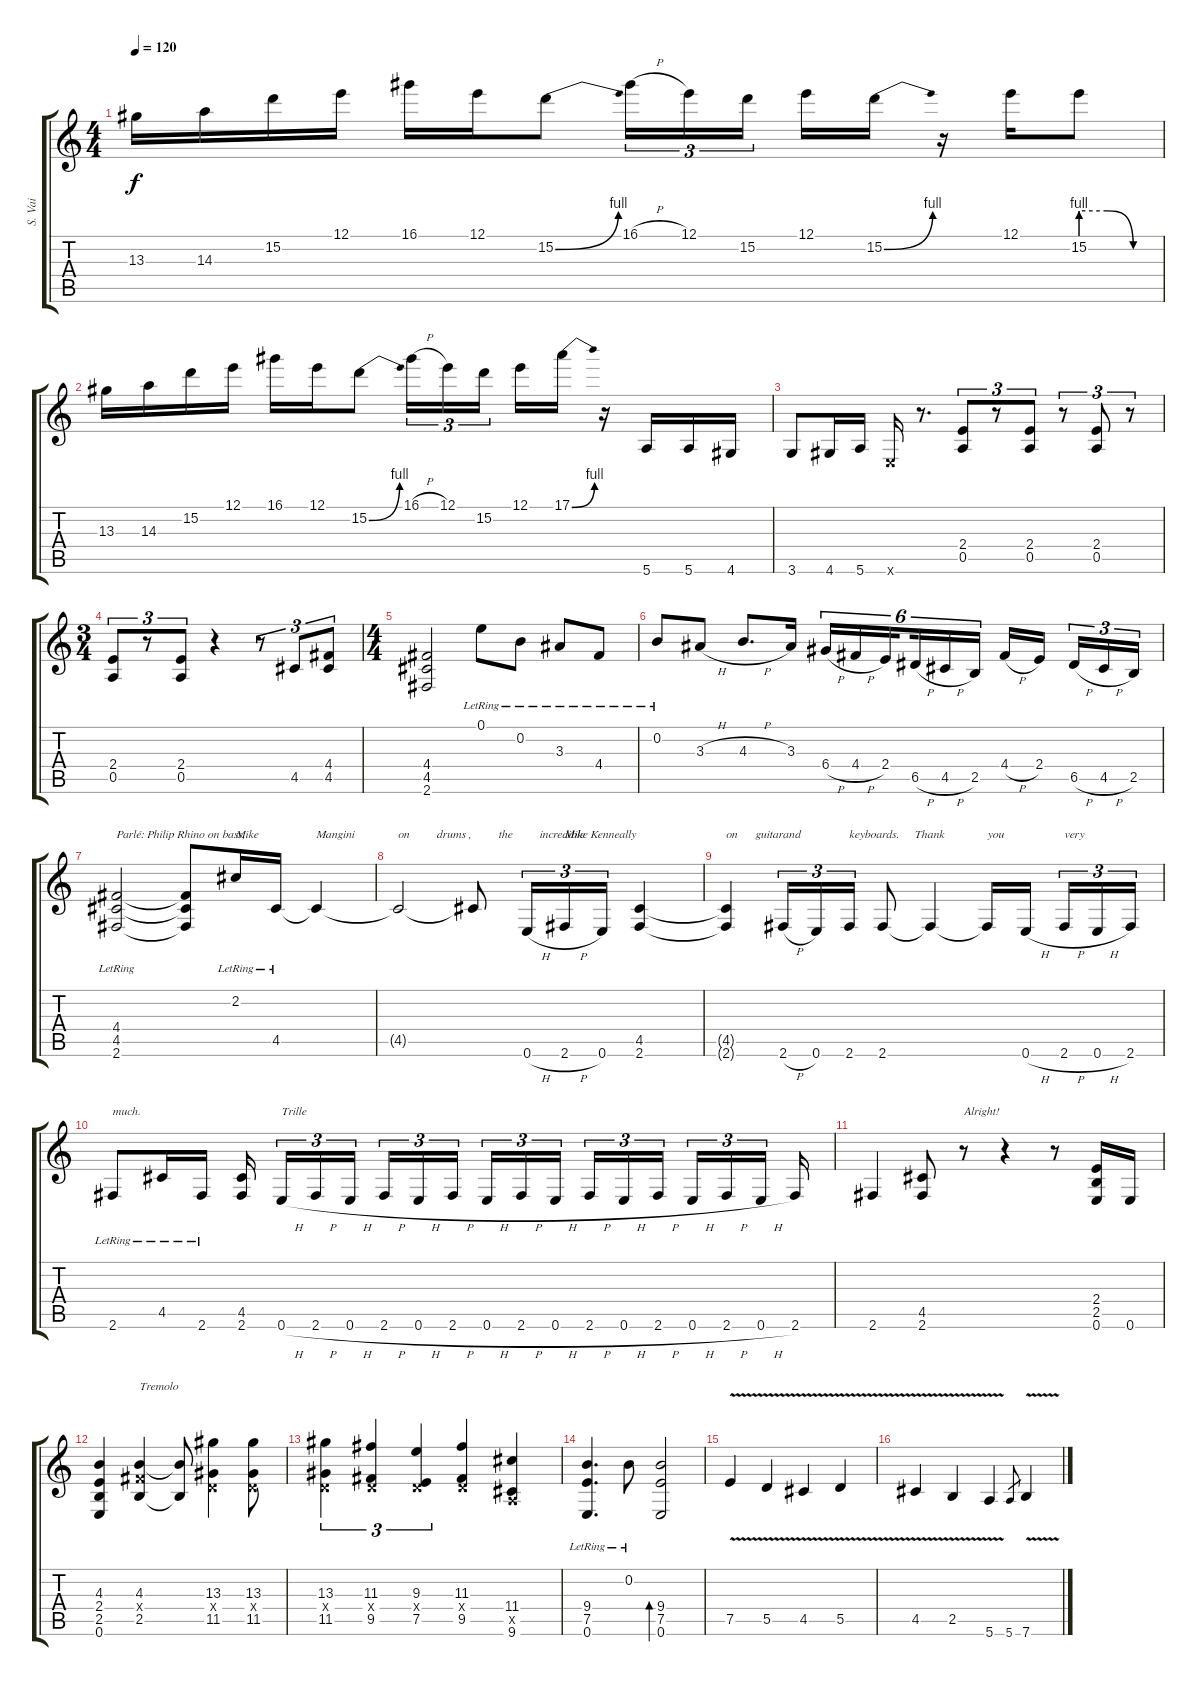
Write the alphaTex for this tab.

\track ("S. Vai" "S. Vai") {instrument distortionguitar}
\staff {score tabs}
\tuning (E4 B3 G3 D3 A2 E2) {hide}
\ts (4 4)
\tempo 120
\clef g2
\ks c
13.3.16{dy f} 14.3.16 15.2.16 12.1.16 16.1.16 12.1.16 15.2{be (bend 0 0 60 4)}.8 16.1{h}.16{tu (3 2)} 12.1.16{tu (3 2)} 15.2.16{tu (3 2) beam splitsecondary} 12.1.16 15.2{be (bend 0 0 60 4)}.16 r.16 12.1.16 15.2{be (custom 0 4 20 4 40 0 60 0)}.8 |
13.3.16 14.3.16 15.2.16 12.1.16 16.1.16 12.1.16 15.2{be (bend 0 0 60 4)}.8 16.1{h}.16{tu (3 2)} 12.1.16{tu (3 2)} 15.2.16{tu (3 2) beam splitsecondary} 12.1.16 17.1{be (bend 0 0 60 4)}.16 r.16 5.6.16 5.6.16 4.6.16 |
3.6.8 4.6.16 5.6.16 0.6{x}.16 r.8{d} (2.4 0.5).8{tu (3 2)} r.8{tu (3 2)} (2.4 0.5).8{tu (3 2)} r.8{tu (3 2)} (2.4 0.5).8{tu (3 2)} r.8{tu (3 2)} |
\ts (3 4)
(2.4 0.5).8{tu (3 2)} r.8{tu (3 2)} (2.4 0.5).8{tu (3 2)} r.4 r.8{tu (3 2)} 4.5.8{tu (3 2)} (4.4 4.5).8{tu (3 2)} |
\ts (4 4)
(4.4 4.5 2.6).2 0.1{lr}.8 0.2{lr}.8 3.3{lr}.8 4.4{lr}.8 |
0.2{lr}.8 3.3{h}.8 4.3{h}.8{d} 3.3.16 6.4{h}.16{tu (6 4)} 4.4{h}.16{tu (6 4)} 2.4.16{tu (6 4) beam splitsecondary} 6.5{h}.16{tu (6 4)} 4.5{h}.16{tu (6 4)} 2.5.16{tu (6 4)} 4.4{h}.16 2.4.16{beam splitsecondary} 6.5{h}.16{tu (3 2)} 4.5{h}.16{tu (3 2)} 2.5.16{tu (3 2)} |
(4.4{lr} 4.5{lr} 2.6{lr}).2{txt "Parlé: Philip Rhino on bass,"} (4.4{t} 4.5{t} 2.6{t}).8 2.2{lr}.16{txt "Mike"} 4.5{lr}.16 4.5{t}.4{txt "Mangini"} |
4.5{t}.2{txt "on         drums ,         the         incredible"} 4.5{t}.8 0.6{h}.16{tu (3 2)} 2.6{h}.16{tu (3 2) txt "Mike Kenneally"} 0.6.16{tu (3 2)} (4.5 2.6).4 |
(4.5{t} 2.6{t}).4{txt "on      guitar"} 2.6{h}.16{tu (3 2) txt "and"} 0.6.16{tu (3 2)} 2.6.16{tu (3 2) txt "keyboards.     Thank"} 2.6.8 2.6{t}.4 2.6{t}.16{txt "you"} 0.6{h}.16{beam splitsecondary} 2.6{h}.16{tu (3 2) txt "very"} 0.6{h}.16{tu (3 2)} 2.6.16{tu (3 2)} |
2.6{lr}.8{txt "much."} 4.5{lr}.16 2.6{lr}.16 (4.5 2.6).16{beam splitsecondary} 0.6{h}.16{tu (3 2) txt "Trille"} 2.6{h}.16{tu (3 2)} 0.6{h}.16{tu (3 2) beam splitsecondary} 2.6{h}.16{tu (3 2)} 0.6{h}.16{tu (3 2)} 2.6{h}.16{tu (3 2) beam splitsecondary} 0.6{h}.16{tu (3 2)} 2.6{h}.16{tu (3 2)} 0.6{h}.16{tu (3 2) beam splitsecondary} 2.6{h}.16{tu (3 2)} 0.6{h}.16{tu (3 2)} 2.6{h}.16{tu (3 2) beam splitsecondary} 0.6{h}.16{tu (3 2)} 2.6{h}.16{tu (3 2)} 0.6{h}.16{tu (3 2) beam splitsecondary} 2.6.16 |
2.6.4 (4.5 2.6).8 r.8{txt "Alright!"} r.4 r.8 (2.4 2.5 0.6).16 0.6.16 |
(4.3 2.4 2.5 0.6).4 (4.3 4.4{x} 2.5).4{txt "Tremolo"} (4.3{t} 2.5{t}).8 (13.3 0.4{x} 11.5).4 (13.3 0.4{x} 11.5).8 |
(13.3 0.4{x} 11.5).4{tu (3 2)} (11.3 0.4{x} 9.5).4{tu (3 2)} (9.3 0.4{x} 7.5).4{tu (3 2)} (11.3 0.4{x} 9.5).4 (11.4 0.5{x} 9.6).4 |
(9.4{lr} 7.5{lr} 0.6{lr}).4{d} 0.2{lr}.8 (9.4 7.5 0.6).2{bd 480} |
7.5{v}.4 5.5{v}.4 4.5{v}.4 5.5{v}.4 |
4.5{v}.4 2.5{v}.4 5.6{v}.4 5.6.8{gr} 7.6{v}.4
